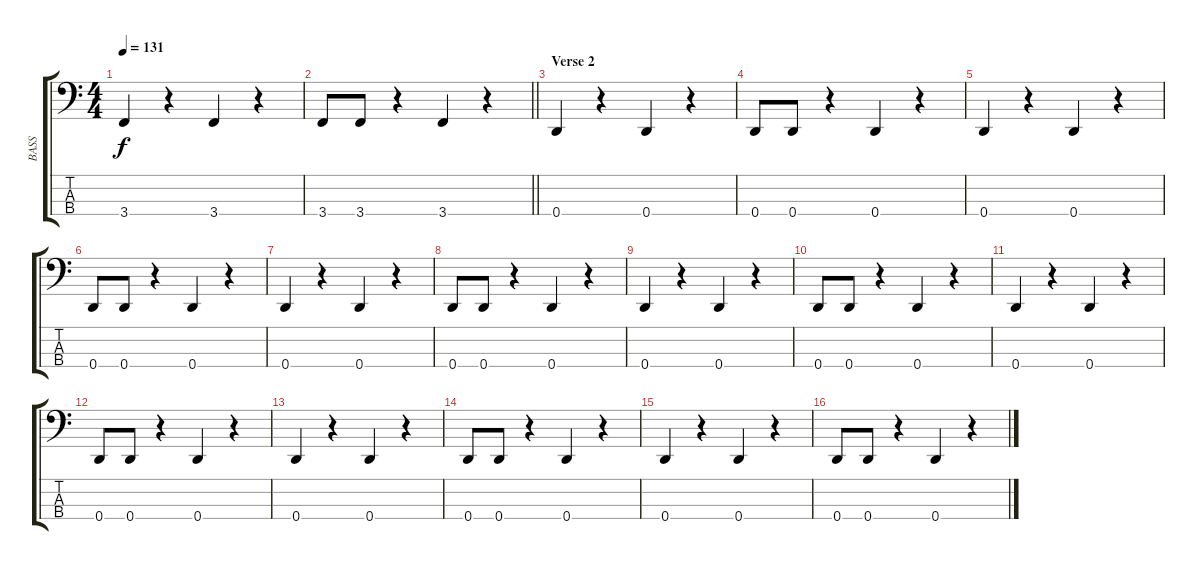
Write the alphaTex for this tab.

\track ("BASS" "BASS") {instrument electricbassfinger}
\staff {score tabs}
\tuning (F2 C2 G1 D1) {hide}
\ts (4 4)
\tempo 131
\clef f4
\ks c
3.4.4{dy f} r.4 3.4.4 r.4 |
\barLineRight lightlight
3.4.8 3.4.8 r.4 3.4.4 r.4 |
\section ("" "Verse 2")
0.4.4 r.4 0.4.4 r.4 |
0.4.8 0.4.8 r.4 0.4.4 r.4 |
0.4.4 r.4 0.4.4 r.4 |
0.4.8 0.4.8 r.4 0.4.4 r.4 |
0.4.4 r.4 0.4.4 r.4 |
0.4.8 0.4.8 r.4 0.4.4 r.4 |
0.4.4 r.4 0.4.4 r.4 |
0.4.8 0.4.8 r.4 0.4.4 r.4 |
0.4.4 r.4 0.4.4 r.4 |
0.4.8 0.4.8 r.4 0.4.4 r.4 |
0.4.4 r.4 0.4.4 r.4 |
0.4.8 0.4.8 r.4 0.4.4 r.4 |
0.4.4 r.4 0.4.4 r.4 |
0.4.8 0.4.8 r.4 0.4.4 r.4
